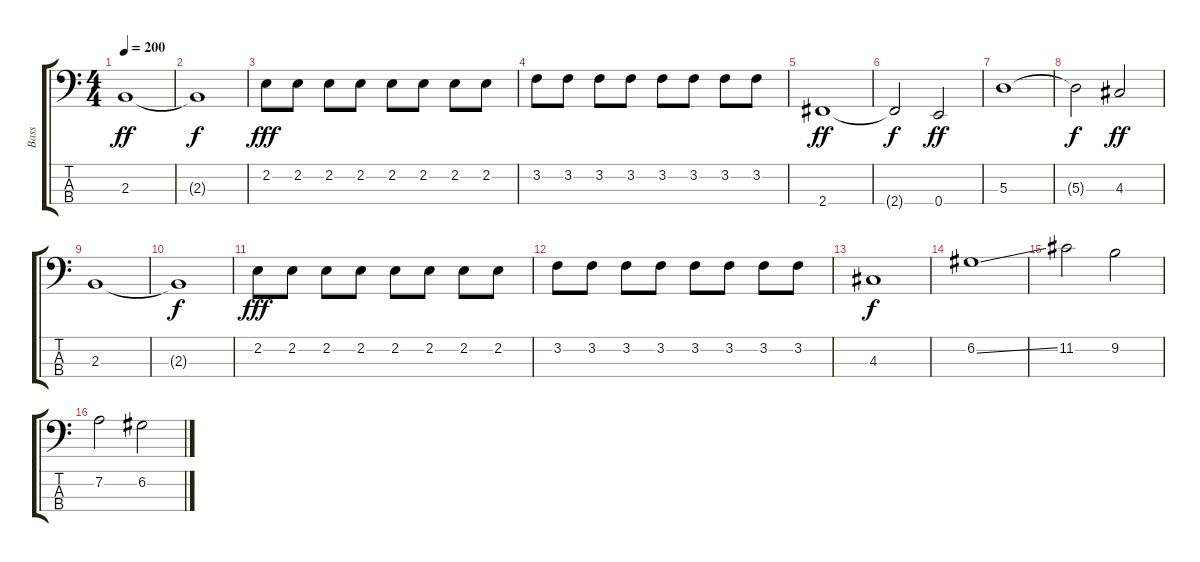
\track ("Bass" "Bass") {instrument slapbass1}
\staff {score tabs}
\tuning (G2 D2 A1 E1) {hide}
\ts (4 4)
\tempo 200
\clef f4
\ks c
2.3.1{dy ff} |
2.3{t}.1{dy f} |
2.2.8{dy fff} 2.2.8 2.2.8 2.2.8 2.2.8 2.2.8 2.2.8 2.2.8 |
3.2.8 3.2.8 3.2.8 3.2.8 3.2.8 3.2.8 3.2.8 3.2.8 |
2.4.1{dy ff} |
2.4{t}.2{dy f} 0.4.2{dy ff} |
5.3.1 |
5.3{t}.2{dy f} 4.3.2{dy ff} |
2.3.1 |
2.3{t}.1{dy f} |
2.2.8{dy fff} 2.2.8 2.2.8 2.2.8 2.2.8 2.2.8 2.2.8 2.2.8 |
3.2.8 3.2.8 3.2.8 3.2.8 3.2.8 3.2.8 3.2.8 3.2.8 |
4.3.1{dy f} |
6.2{ss}.1 |
11.2.2 9.2.2 |
7.2.2 6.2.2
